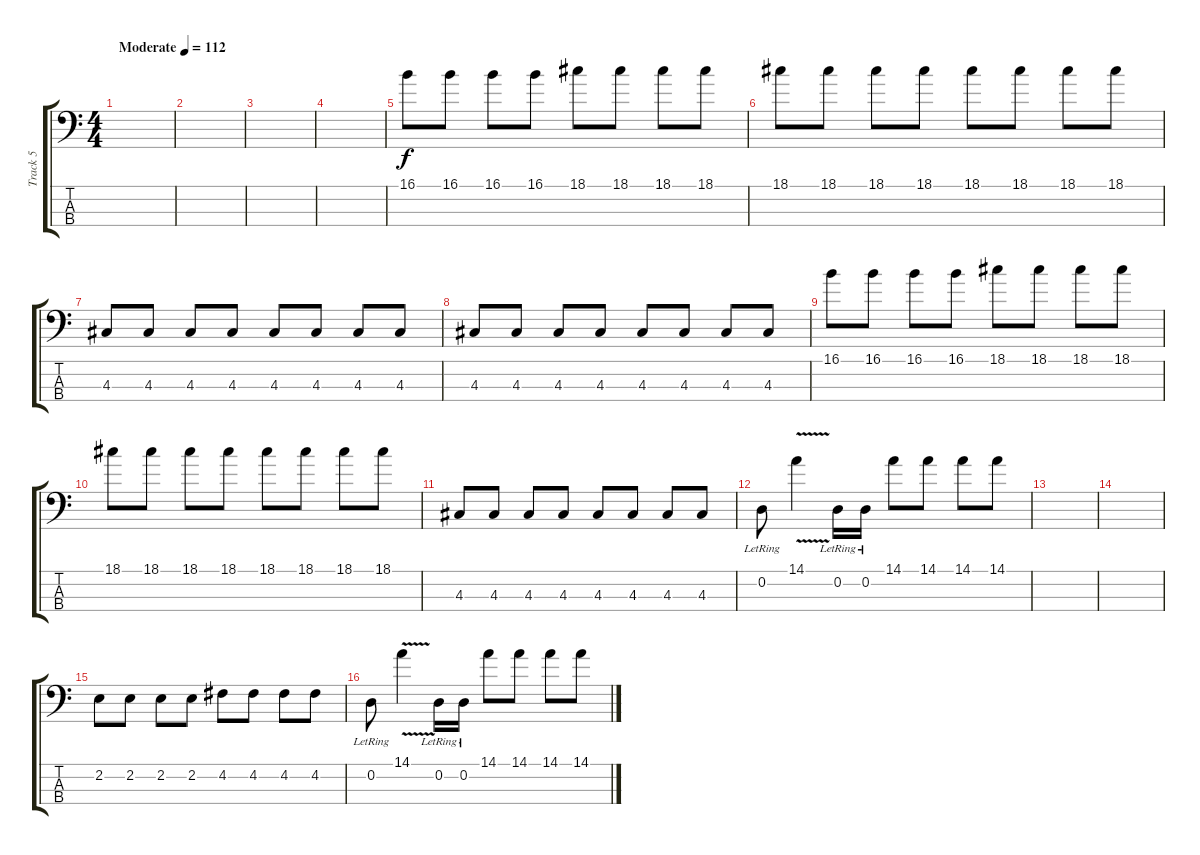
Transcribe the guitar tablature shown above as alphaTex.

\track ("Track 5" "Track 5") {instrument electricbassfinger}
\staff {score tabs}
\tuning (G2 D2 A1 E1) {hide}
\ts (4 4)
\tempo (112 "Moderate")
\clef f4
\ks c
|
|
|
|
16.1.8 16.1.8 16.1.8 16.1.8 18.1.8 18.1.8 18.1.8 18.1.8 |
18.1.8 18.1.8 18.1.8 18.1.8 18.1.8 18.1.8 18.1.8 18.1.8 |
4.3.8 4.3.8 4.3.8 4.3.8 4.3.8 4.3.8 4.3.8 4.3.8 |
4.3.8 4.3.8 4.3.8 4.3.8 4.3.8 4.3.8 4.3.8 4.3.8 |
16.1.8 16.1.8 16.1.8 16.1.8 18.1.8 18.1.8 18.1.8 18.1.8 |
18.1.8 18.1.8 18.1.8 18.1.8 18.1.8 18.1.8 18.1.8 18.1.8 |
4.3.8 4.3.8 4.3.8 4.3.8 4.3.8 4.3.8 4.3.8 4.3.8 |
0.2{lr}.8 14.1{v}.4 0.2{lr}.16 0.2{lr}.16 14.1.8 14.1.8 14.1.8 14.1.8 |
|
|
2.2.8 2.2.8 2.2.8 2.2.8 4.2.8 4.2.8 4.2.8 4.2.8 |
0.2{lr}.8 14.1{v}.4 0.2{lr}.16 0.2{lr}.16 14.1.8 14.1.8 14.1.8 14.1.8
